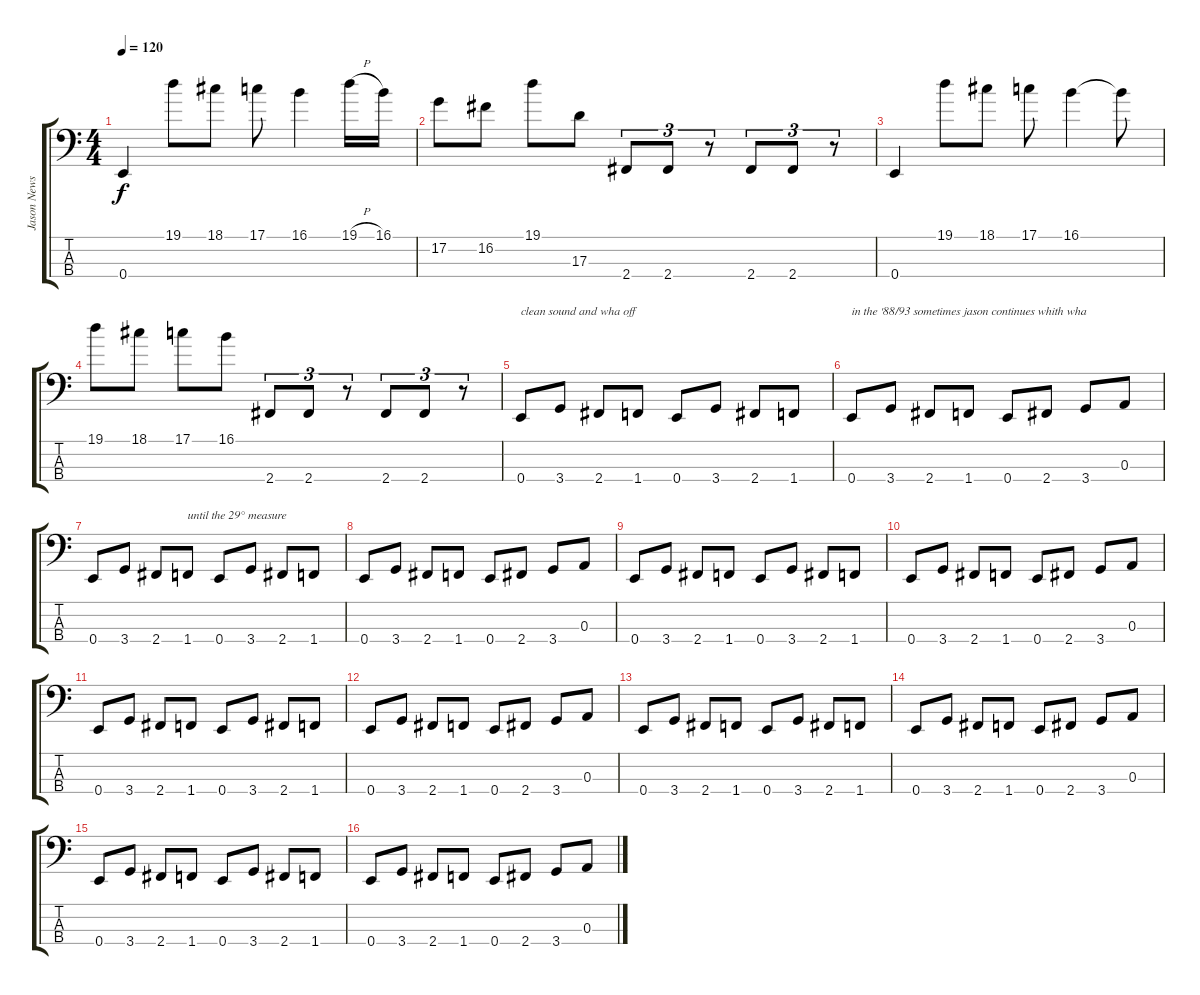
\track ("Jason Newsted" "Jason News") {instrument electricbasspick}
\staff {score tabs}
\tuning (G2 D2 A1 E1) {hide}
\ts (4 4)
\tempo 120
\clef f4
\ks c
0.4.4{dy f} 19.1.8 18.1.8 17.1.8 16.1.4 19.1{h}.16 16.1.16 |
17.2.8 16.2.8 19.1.8 17.3.8 2.4.8{tu (3 2)} 2.4.8{tu (3 2)} r.8{tu (3 2)} 2.4.8{tu (3 2)} 2.4.8{tu (3 2)} r.8{tu (3 2)} |
0.4.4 19.1.8 18.1.8 17.1.8 16.1.4 16.1{t}.8 |
19.1.8 18.1.8 17.1.8 16.1.8 2.4.8{tu (3 2)} 2.4.8{tu (3 2)} r.8{tu (3 2)} 2.4.8{tu (3 2)} 2.4.8{tu (3 2)} r.8{tu (3 2)} |
0.4.8{txt "clean sound and wha off" instrument electricbasspick} 3.4.8 2.4.8 1.4.8 0.4.8 3.4.8 2.4.8 1.4.8 |
0.4.8{txt "in the '88/93 sometimes jason continues whith wha"} 3.4.8 2.4.8 1.4.8 0.4.8 2.4.8 3.4.8 0.3.8 |
0.4.8 3.4.8 2.4.8 1.4.8{txt "until the 29° measure"} 0.4.8 3.4.8 2.4.8 1.4.8 |
0.4.8 3.4.8 2.4.8 1.4.8 0.4.8 2.4.8 3.4.8 0.3.8 |
0.4.8 3.4.8 2.4.8 1.4.8 0.4.8 3.4.8 2.4.8 1.4.8 |
0.4.8 3.4.8 2.4.8 1.4.8 0.4.8 2.4.8 3.4.8 0.3.8 |
0.4.8 3.4.8 2.4.8 1.4.8 0.4.8 3.4.8 2.4.8 1.4.8 |
0.4.8 3.4.8 2.4.8 1.4.8 0.4.8 2.4.8 3.4.8 0.3.8 |
0.4.8 3.4.8 2.4.8 1.4.8 0.4.8 3.4.8 2.4.8 1.4.8 |
0.4.8 3.4.8 2.4.8 1.4.8 0.4.8 2.4.8 3.4.8 0.3.8 |
0.4.8 3.4.8 2.4.8 1.4.8 0.4.8 3.4.8 2.4.8 1.4.8 |
0.4.8 3.4.8 2.4.8 1.4.8 0.4.8 2.4.8 3.4.8 0.3.8
